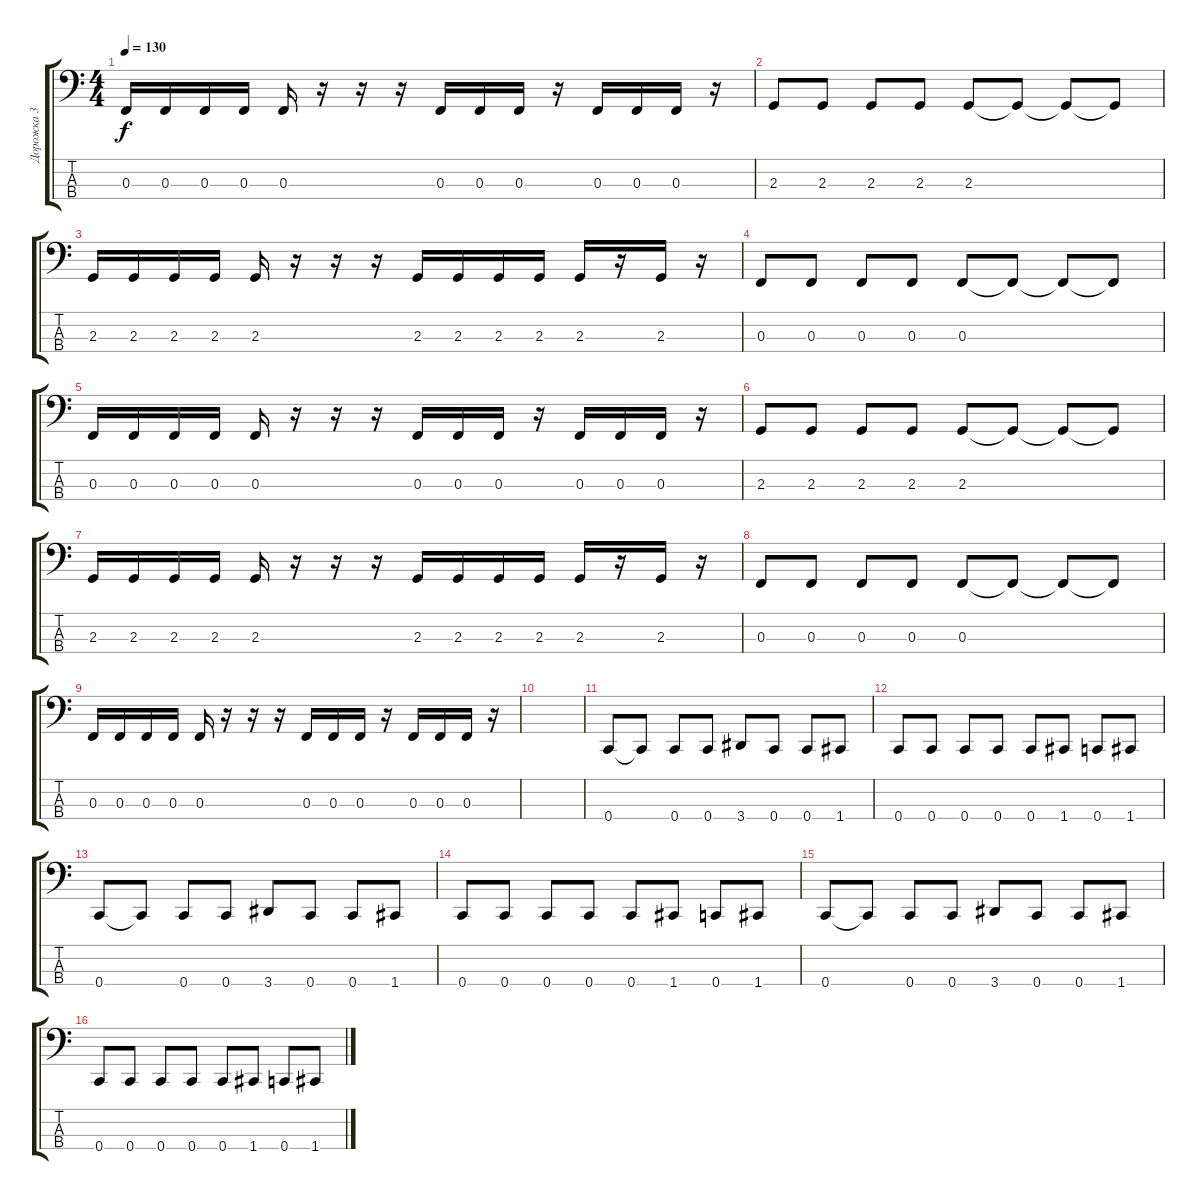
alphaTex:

\track ("Дорожка 3" "Дорожка 3") {instrument electricbassfinger}
\staff {score tabs}
\tuning (Eb2 Bb1 F1 C1) {hide}
\ts (4 4)
\tempo 130
\clef f4
\ks c
0.3.16{dy f} 0.3.16 0.3.16 0.3.16 0.3.16 r.16 r.16 r.16 0.3.16 0.3.16 0.3.16 r.16 0.3.16 0.3.16 0.3.16 r.16 |
2.3.8 2.3.8 2.3.8 2.3.8 2.3.8 2.3{t}.8 2.3{t}.8 2.3{t}.8 |
2.3.16 2.3.16 2.3.16 2.3.16 2.3.16 r.16 r.16 r.16 2.3.16 2.3.16 2.3.16 2.3.16 2.3.16 r.16 2.3.16 r.16 |
0.3.8 0.3.8 0.3.8 0.3.8 0.3.8 0.3{t}.8 0.3{t}.8 0.3{t}.8 |
0.3.16 0.3.16 0.3.16 0.3.16 0.3.16 r.16 r.16 r.16 0.3.16 0.3.16 0.3.16 r.16 0.3.16 0.3.16 0.3.16 r.16 |
2.3.8 2.3.8 2.3.8 2.3.8 2.3.8 2.3{t}.8 2.3{t}.8 2.3{t}.8 |
2.3.16 2.3.16 2.3.16 2.3.16 2.3.16 r.16 r.16 r.16 2.3.16 2.3.16 2.3.16 2.3.16 2.3.16 r.16 2.3.16 r.16 |
0.3.8 0.3.8 0.3.8 0.3.8 0.3.8 0.3{t}.8 0.3{t}.8 0.3{t}.8 |
0.3.16 0.3.16 0.3.16 0.3.16 0.3.16 r.16 r.16 r.16 0.3.16 0.3.16 0.3.16 r.16 0.3.16 0.3.16 0.3.16 r.16 |
|
0.4.8 0.4{t}.8 0.4.8 0.4.8 3.4.8 0.4.8 0.4.8 1.4.8 |
0.4.8 0.4.8 0.4.8 0.4.8 0.4.8 1.4.8 0.4.8 1.4.8 |
0.4.8 0.4{t}.8 0.4.8 0.4.8 3.4.8 0.4.8 0.4.8 1.4.8 |
0.4.8 0.4.8 0.4.8 0.4.8 0.4.8 1.4.8 0.4.8 1.4.8 |
0.4.8 0.4{t}.8 0.4.8 0.4.8 3.4.8 0.4.8 0.4.8 1.4.8 |
0.4.8 0.4.8 0.4.8 0.4.8 0.4.8 1.4.8 0.4.8 1.4.8
